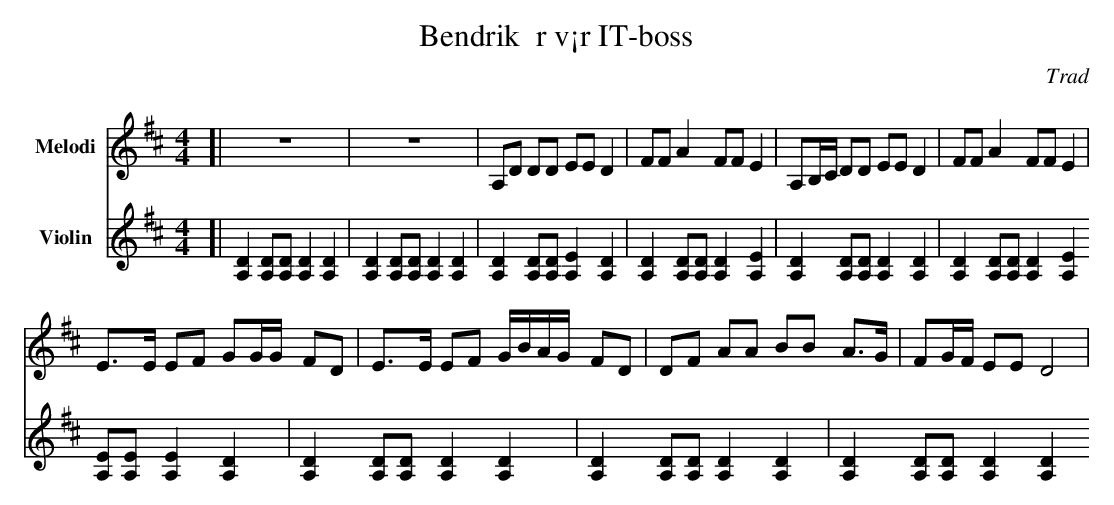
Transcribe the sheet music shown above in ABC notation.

X:1
T:Bendrik  r v¡r IT-boss
O:Trad
M:4/4
L:1/8
K:D
V:V1 name=Melodi
V:V2 name=Violin
%%score V1 V2
[V:V1][|z8 | z8 | A,D DD EE D2 | FF A2 FF E2 | A,B,/C/ DD EE D2 | FF A2 FF E2 |
[V:V2][|[A,D]2 [A,D][A,D] [A,D]2 [A,D]2 |[A,D]2 [A,D][A,D] [A,D]2 [A,D]2 | [A,D]2 [A,D][A,D] [A,E]2 [A,D]2 | [A,D]2 [A,D][A,D] [A,D]2 [A,E]2 | [A,D]2 [A,D][A,D] [A,D]2 [A,D]2 | [A,D]2 [A,D][A,D] [A,D]2 [A,E]2
[V:V1]E>E EF GG/G/ FD | E>E EF G/B/A/G/ FD  |  DF AA BB A>G | FG/F/ EE D4 |
[V:V2[A,E]2 [A,E][A,E] [A,E]2 [A,D]2 | [A,D]2 [A,D][A,D] [A,D]2 [A,D]2 | [A,D]2 [A,D][A,D] [A,D]2 [A,D]2 | [A,D]2 [A,D][A,D] [A,D]2 [A,D]2
